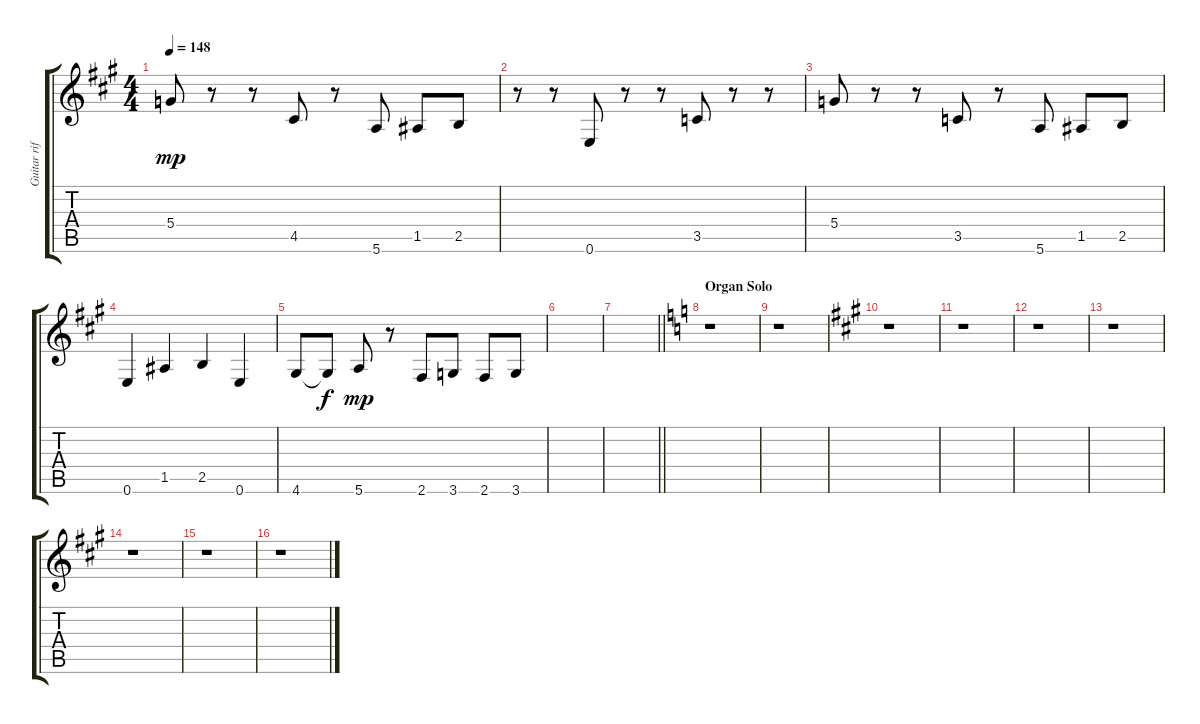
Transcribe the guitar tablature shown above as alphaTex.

\track ("Guitar riff overdrive" "Guitar rif") {instrument overdrivenguitar}
\staff {score tabs}
\tuning (E4 B3 G3 D3 A2 E2) {hide}
\ts (4 4)
\tempo 148
\clef g2
\ks a
5.4.8{dy mp} r.8 r.8 4.5.8 r.8 5.6.8 1.5.8 2.5.8 |
r.8 r.8 0.6.8 r.8 r.8 3.5.8 r.8 r.8 |
5.4.8 r.8 r.8 3.5.8 r.8 5.6.8 1.5.8 2.5.8 |
0.6.4 1.5.4 2.5.4 0.6.4 |
4.6.8 4.6{t}.8{dy f} 5.6.8{dy mp} r.8 2.6.8 3.6.8 2.6.8 3.6.8 |
|
\barLineRight lightlight
|
\section ("" "Organ Solo")
\ks c
r.1 |
r.1 |
\ks a
r.1 |
r.1 |
r.1 |
r.1 |
r.1 |
r.1 |
r.1
